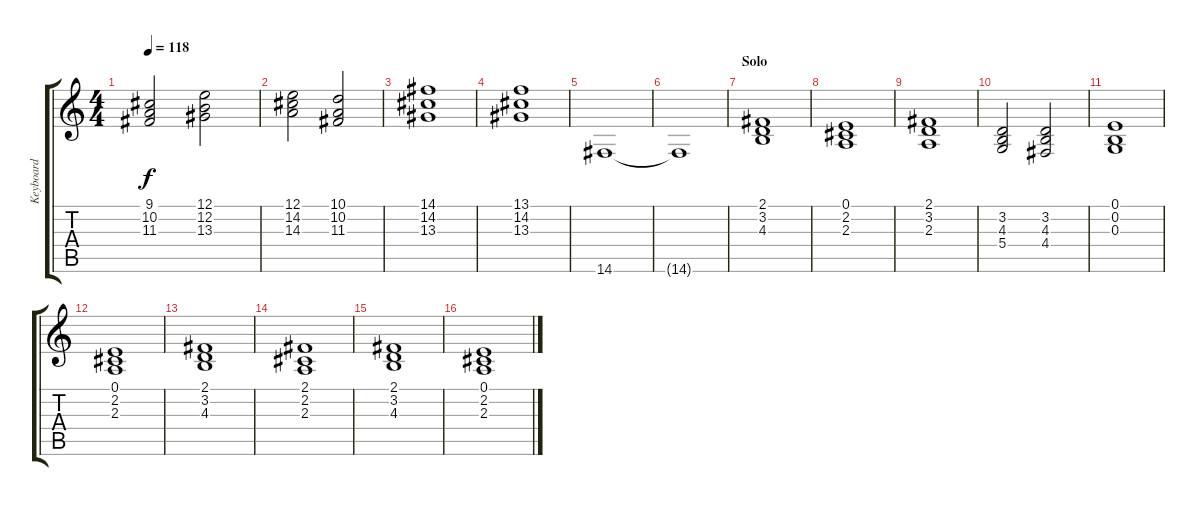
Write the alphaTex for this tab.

\track ("Keyboard" "Keyboard") {instrument synthstrings1}
\staff {score tabs}
\tuning (E4 B3 G3 D3 A2 E2) {hide}
\ts (4 4)
\tempo 118
\clef g2
\ks c
(9.1 10.2 11.3).2{dy f} (12.1 12.2 13.3).2 |
(12.1 14.2 14.3).2 (10.1 10.2 11.3).2 |
(14.1 14.2 13.3).1 |
(13.1 14.2 13.3).1 |
14.6.1 |
14.6{t}.1 |
\section ("" "Solo")
(2.1 3.2 4.3).1 |
(0.1 2.2 2.3).1 |
(2.1 3.2 2.3).1 |
(3.2 4.3 5.4).2 (3.2 4.3 4.4).2 |
(0.1 0.2 0.3).1 |
(0.1 2.2 2.3).1 |
(2.1 3.2 4.3).1 |
(2.1 2.2 2.3).1 |
(2.1 3.2 4.3).1 |
(0.1 2.2 2.3).1
